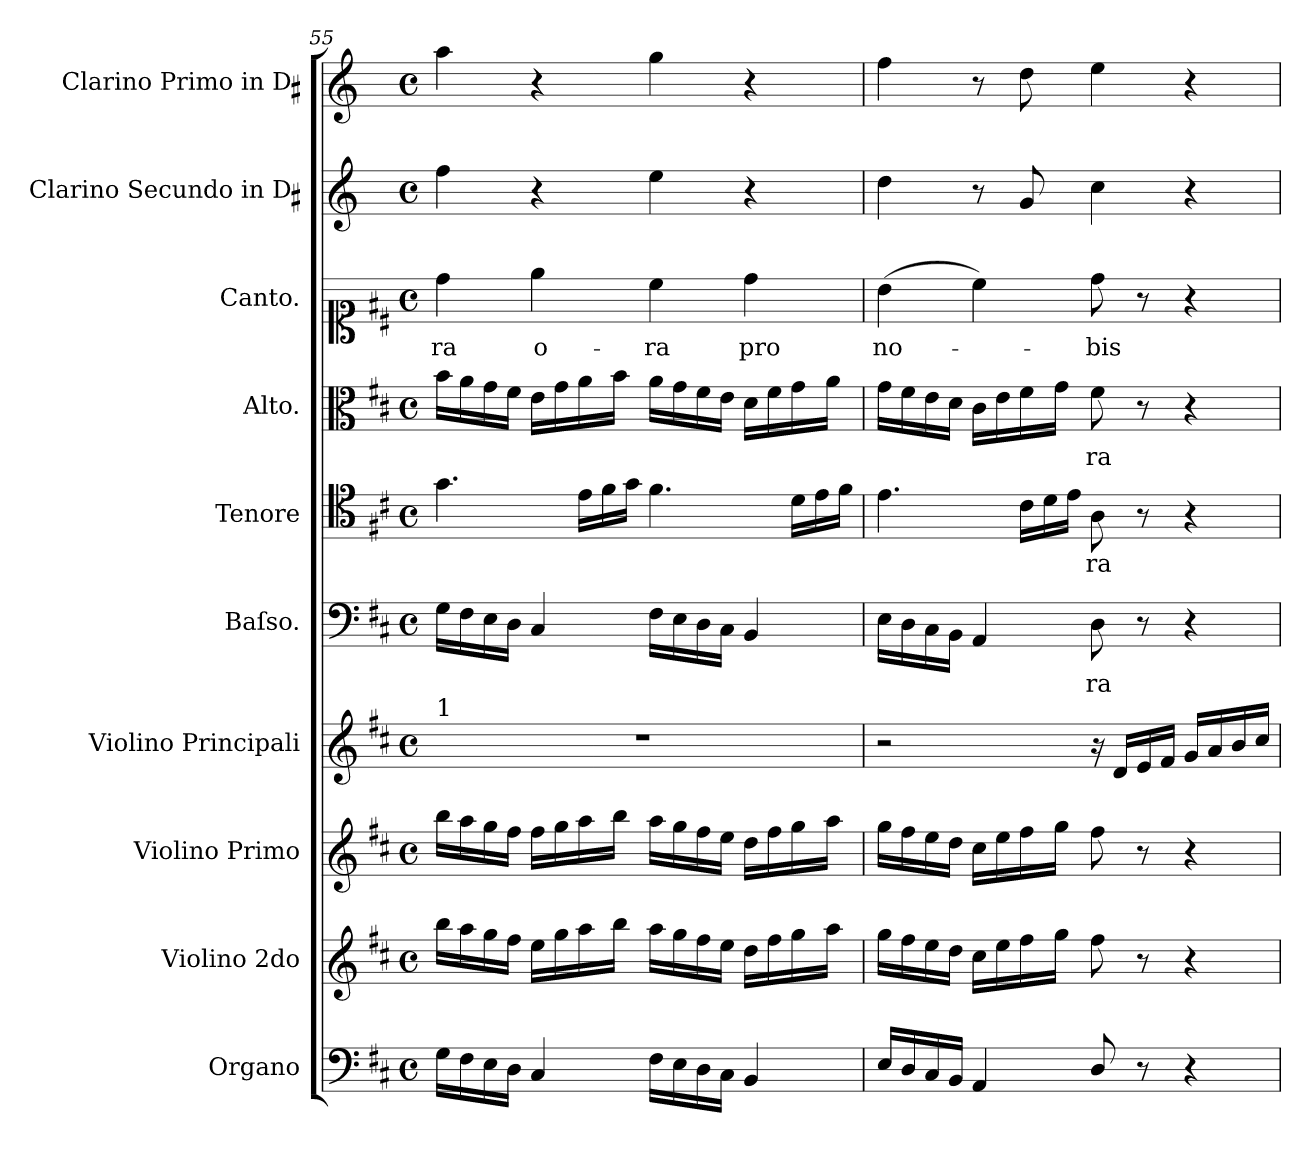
**kern	**kern	**kern	**kern	**kern	**text	**kern	**text	**kern	**text	**kern	**text	**kern	**kern
*part10	*part9	*part8	*part7	*part6	*part6	*part5	*part5	*part4	*part4	*part3	*part3	*part2	*part1
*staff10	*staff9	*staff8	*staff7	*staff6	*staff6	*staff5	*staff5	*staff4	*staff4	*staff3	*staff3	*staff2	*staff1
*I"Organo	*I"Violino 2do	*I"Violino Primo	*I"Violino Principali	*I"Baſso.	*	*I"Tenore	*	*I"Alto.	*	*I"Canto.	*	*I"Clarino Secundo in D#	*I"Clarino Primo in D#
*I'org	*I'vl 2	*I'vl 1	*I'vl princ	*I'B	*	*I'T	*	*I'A	*	*	*	*I'Clno 2	*I'Clno 1
*clefF4	*clefG2	*clefG2	*clefG2	*clefF4	*	*clefC4	*	*clefC3	*	*clefC1	*	*clefG2	*clefG2
*	*	*	*	*	*	*	*	*	*	*	*	*ITrd-1c-2	*ITrd-1c-2
*k[f#c#]	*k[f#c#]	*k[f#c#]	*k[f#c#]	*k[f#c#]	*	*k[f#c#]	*	*k[f#c#]	*	*k[f#c#]	*	*k[f#c#]	*k[f#c#]
*M4/4	*M4/4	*M4/4	*M4/4	*M4/4	*	*M4/4	*	*M4/4	*	*M4/4	*	*M4/4	*M4/4
*met(c)	*met(c)	*met(c)	*met(c)	*met(c)	*	*met(c)	*	*met(c)	*	*met(c)	*	*met(c)	*met(c)
=55	=55	=55	=55	=55	=55	=55	=55	=55	=55	=55	=55	=55	=55
!	!	!	!LO:TX:a:t=1	!	!	!	!	!	!	!	!	!	!
16G\LL	16bb\LL	16bb\LL	1r	16G\LL	.	4.g\	.	16b\LL	.	4dd\	-ra	4gg\	4bb\
16F#\	16aa\	16aa\	.	16F#\	.	.	.	16a\	.	.	.	.	.
16E\	16gg\	16gg\	.	16E\	.	.	.	16g\	.	.	.	.	.
16D\JJ	16ff#\JJ	16ff#\JJ	.	16D\JJ	.	.	.	16f#\JJ	.	.	.	.	.
!	!	!	!	!	!	!	!	!	!	!	!LO:LY:i	!	!
4C#/	16ee\LL	16ff#\LL	.	4C#/	.	.	.	16e\LL	.	4ee\	o-	4r	4r
.	16gg\	16gg\	.	.	.	.	.	16g\	.	.	.	.	.
*	*	*	*	*	*	*Xtuplet	*	*	*	*	*	*	*
.	16aa\	16aa\	.	.	.	24e\LL	.	16a\	.	.	.	.	.
.	.	.	.	.	.	24f#\	.	.	.	.	.	.	.
.	16bb\JJ	16bb\JJ	.	.	.	.	.	16b\JJ	.	.	.	.	.
.	.	.	.	.	.	24g\JJ	.	.	.	.	.	.	.
!	!	!	!	!	!	!	!	!	!	!	!LO:LY:i	!	!
16F#\LL	16aa\LL	16aa\LL	.	16F#\LL	.	4.f#\	.	16a\LL	.	4cc#\	-ra	4ff#\	4aa\
16E\	16gg\	16gg\	.	16E\	.	.	.	16g\	.	.	.	.	.
16D\	16ff#\	16ff#\	.	16D\	.	.	.	16f#\	.	.	.	.	.
16C#\JJ	16ee\JJ	16ee\JJ	.	16C#\JJ	.	.	.	16e\JJ	.	.	.	.	.
4BB/	16dd\LL	16dd\LL	.	4BB/	.	.	.	16d\LL	.	4dd\	pro	4r	4r
.	16ff#\	16ff#\	.	.	.	.	.	16f#\	.	.	.	.	.
.	16gg\	16gg\	.	.	.	24d\LL	.	16g\	.	.	.	.	.
.	.	.	.	.	.	24e\	.	.	.	.	.	.	.
.	16aa\JJ	16aa\JJ	.	.	.	.	.	16a\JJ	.	.	.	.	.
.	.	.	.	.	.	24f#\JJ	.	.	.	.	.	.	.
=56	=56	=56	=56	=56	=56	=56	=56	=56	=56	=56	=56	=56	=56
16E/LL	16gg\LL	16gg\LL	2r	16E\LL	.	4.e\	.	16g\LL	.	(4b\	no-	4ee\	4gg\
16D/	16ff#\	16ff#\	.	16D\	.	.	.	16f#\	.	.	.	.	.
16C#/	16ee\	16ee\	.	16C#\	.	.	.	16e\	.	.	.	.	.
16BB/JJ	16dd\JJ	16dd\JJ	.	16BB\JJ	.	.	.	16d\JJ	.	.	.	.	.
4AA/	16cc#\LL	16cc#\LL	.	4AA/	.	.	.	16c#\LL	.	4cc#\)	.	8r	8r
.	16ee\	16ee\	.	.	.	.	.	16e\	.	.	.	.	.
.	16ff#\	16ff#\	.	.	.	24c#\LL	.	16f#\	.	.	.	8a/	8ee\
.	.	.	.	.	.	24d\	.	.	.	.	.	.	.
.	16gg\JJ	16gg\JJ	.	.	.	.	.	16g\JJ	.	.	.	.	.
.	.	.	.	.	.	24e\JJ	.	.	.	.	.	.	.
8D/	8ff#\	8ff#\	16r	8D\	-ra	8A\	-ra	8f#\	-ra	8dd\	-bis	4dd\	4ff#\
.	.	.	16d/LL	.	.	.	.	.	.	.	.	.	.
8r	8r	8r	16e/	8r	.	8r	.	8r	.	8r	.	.	.
.	.	.	16f#/JJ	.	.	.	.	.	.	.	.	.	.
4r	4r	4r	16g/LL	4r	.	4r	.	4r	.	4r	.	4r	4r
.	.	.	16a/	.	.	.	.	.	.	.	.	.	.
.	.	.	16b/	.	.	.	.	.	.	.	.	.	.
.	.	.	16cc#/JJ	.	.	.	.	.	.	.	.	.	.
=	=	=	=	=	=	=	=	=	=	=	=	=	=
*-	*-	*-	*-	*-	*-	*-	*-	*-	*-	*-	*-	*-	*-
